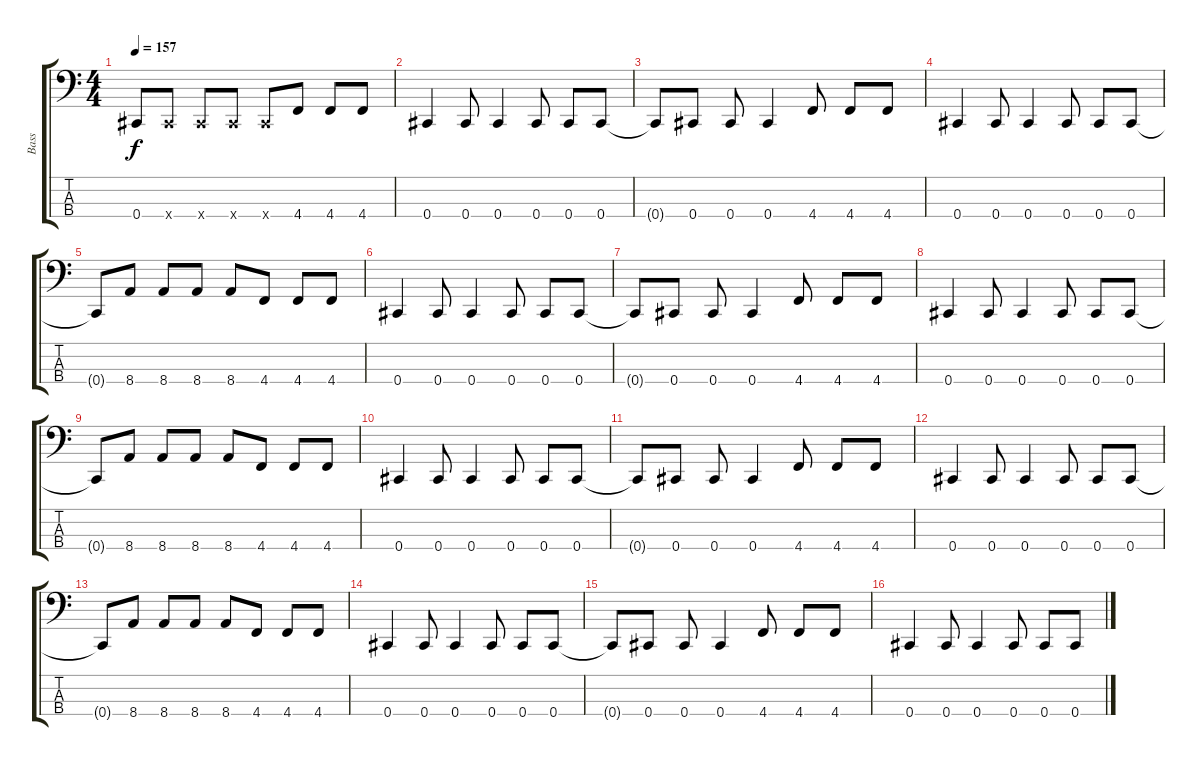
\track ("Bass" "Bass") {instrument electricbasspick}
\staff {score tabs}
\tuning (Gb2 Db2 Ab1 Db1) {hide}
\ts (4 4)
\tempo 157
\clef f4
\ks c
0.4{t}.8{dy f} 0.4{x}.8 0.4{x}.8 0.4{x}.8 0.4{x}.8 4.4.8 4.4.8 4.4.8 |
0.4.4 0.4.8 0.4.4 0.4.8 0.4.8 0.4.8 |
0.4{t}.8 0.4.8 0.4.8 0.4.4 4.4.8 4.4.8 4.4.8 |
0.4.4 0.4.8 0.4.4 0.4.8 0.4.8 0.4.8 |
0.4{t}.8 8.4.8 8.4.8 8.4.8 8.4.8 4.4.8 4.4.8 4.4.8 |
0.4.4 0.4.8 0.4.4 0.4.8 0.4.8 0.4.8 |
0.4{t}.8 0.4.8 0.4.8 0.4.4 4.4.8 4.4.8 4.4.8 |
0.4.4 0.4.8 0.4.4 0.4.8 0.4.8 0.4.8 |
0.4{t}.8 8.4.8 8.4.8 8.4.8 8.4.8 4.4.8 4.4.8 4.4.8 |
0.4.4 0.4.8 0.4.4 0.4.8 0.4.8 0.4.8 |
0.4{t}.8 0.4.8 0.4.8 0.4.4 4.4.8 4.4.8 4.4.8 |
0.4.4 0.4.8 0.4.4 0.4.8 0.4.8 0.4.8 |
0.4{t}.8 8.4.8 8.4.8 8.4.8 8.4.8 4.4.8 4.4.8 4.4.8 |
0.4.4 0.4.8 0.4.4 0.4.8 0.4.8 0.4.8 |
0.4{t}.8 0.4.8 0.4.8 0.4.4 4.4.8 4.4.8 4.4.8 |
0.4.4 0.4.8 0.4.4 0.4.8 0.4.8 0.4.8
